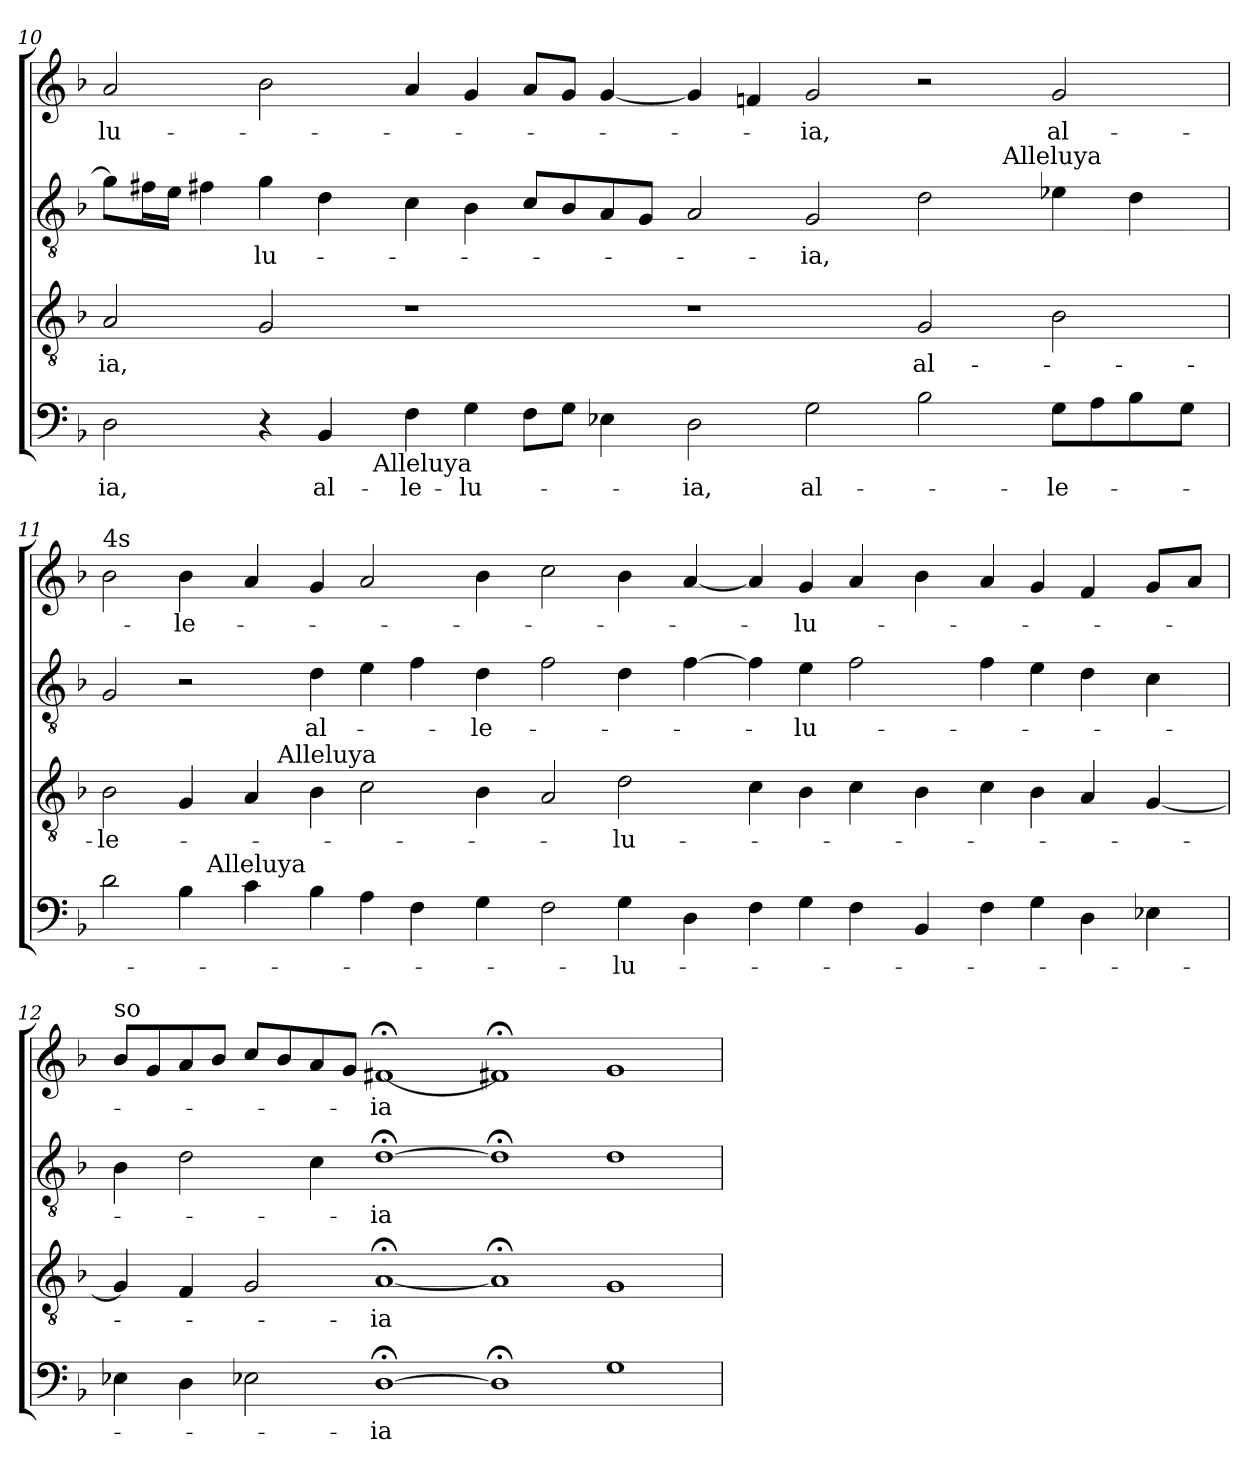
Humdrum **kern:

**kern	**text	**kern	**text	**kern	**text	**kern	**text
*part4	*part4	*part3	*part3	*part2	*part2	*part1	*part1
*staff4	*staff4	*staff3	*staff3	*staff2	*staff2	*staff1	*staff1
!!LO:PB:g=z
*clefF4	*	*clefGv2	*	*clefGv2	*	*clefG2	*
*k[b-]	*	*k[b-]	*	*k[b-]	*	*k[b-]	*
*F:	*	*F:	*	*F:	*	*F:	*
=10	=10	=10	=10	=10	=10	=10	=10
!	!LO:LY:b	!	!LO:LY:b	!	!	!	!LO:LY:b
*^	*	*	*	*^	*	*	*
2D\	2ryy	-ia,	2A/	-ia,	8g\L]	1ryy	.	2a/	-lu-
.	.	.	.	.	16f#X\L	.	.	.	.
.	.	.	.	.	16e\JJ	.	.	.	.
.	.	.	.	.	4f#X\	.	.	.	.
!	!	!	!	!	!	!	!LO:LY:b	!	!
4r	4ryy	.	2G/	.	4g\	.	-lu-	2b-\	.
!	!	!LO:LY:b	!	!	!	!	!	!	!
4BB-/	8ryy	al-	.	.	4d\	.	.	.	.
.	32ryy	.	.	.	.	.	.	.	.
!	!LO:TX:b:t=Alleluya	!	!	!	!	!	!	!	!
.	1ryy	.	.	.	.	.	.	.	.
!	!	!LO:LY:b	!	!	!	!	!	!	!
4F\	.	-le-	1r	.	4c\	1ryy	.	4a/	.
!	!	!LO:LY:b	!	!	!	!	!	!	!
4G\	.	-lu-	.	.	4B-\	.	.	4g/	.
8F\L	.	.	.	.	8c/L	.	.	8a/L	.
8G\J	.	.	.	.	8B-/	.	.	8g/J	.
4E-X\	.	.	.	.	8A/	.	.	[<4g/	.
.	.	.	.	.	8G/J	.	.	.	.
.	1ryy	.	.	.	.	.	.	.	.
!	!	!LO:LY:b	!	!	!	!	!	!	!
2D\	.	-ia,	1r	.	2A/	1ryy	.	4g/]	.
.	.	.	.	.	.	.	.	4fn/	.
!	!	!LO:LY:b	!	!	!	!	!LO:LY:b	!	!LO:LY:b
2G\	.	al-	.	.	2G/	.	-ia,	2g/	-ia,
.	1ryy	.	.	.	.	.	.	.	.
!	!	!	!	!LO:LY:b	!	!	!	!	!
2B-\	.	.	2G/	al-	2d\	4ryy	.	2r	.
.	.	.	.	.	.	16ryy	.	.	.
!	!	!	!	!	!	!LO:TX:a:t=Alleluya	!	!	!
.	.	.	.	.	.	2ryy	.	.	.
!	!	!LO:LY:b	!	!	!	!	!	!	!LO:LY:b
8G\L	.	-le-	2B-\	.	4e-X\	.	.	2g/	al-
8A\	.	.	.	.	.	.	.	.	.
8B-\	.	.	.	.	4d\	.	.	.	.
.	.	.	.	.	.	8.ryy	.	.	.
8G\J	.	.	.	.	.	.	.	.	.
.	16.ryy	.	.	.	.	.	.	.	.
!!LO:LB:g=z
=11	=11	=11	=11	=11	=11	=11	=11	=11	=11
!	!	!	!	!	!	!	!	!LO:TX:a:t=4s	!
!	!	!	!	!LO:LY:b	!	!	!	!	!
*	*	*	*^	*	*v	*v	*	*	*
2d\	2ryy	.	2B-\	2..ryy	-le-	2G/	.	2b-\	.
!	!	!	!	!	!	!	!	!	!LO:LY:b
4B-\	16.ryy	.	4G/	.	.	2r	.	4b-\	-le-
!	!LO:TX:a:t=Alleluya	!	!	!	!	!	!	!	!
.	1ryy	.	.	.	.	.	.	.	.
4c\	.	.	4A/	.	.	.	.	4a/	.
!	!	!	!	!LO:TX:a:t=Alleluya	!	!	!	!	!
.	.	.	.	1ryy	.	.	.	.	.
!	!	!	!	!	!	!	!LO:LY:b	!	!
4B-\	.	.	4B-\	.	.	4d\	al-	4g/	.
4A\	.	.	2c\	.	.	4e\	.	2a/	.
4F\	.	.	.	.	.	4f\	.	.	.
.	1ryy	.	.	.	.	.	.	.	.
!	!	!	!	!	!	!	!LO:LY:b	!	!
4G\	.	.	4B-\	.	.	4d\	-le-	4b-\	.
.	.	.	.	1ryy	.	.	.	.	.
2F\	.	.	2A/	.	.	2f\	.	2cc\	.
!	!	!LO:LY:b	!	!	!LO:LY:b	!	!	!	!
4G\	.	-lu-	2d\	.	-lu-	4d\	.	4b-\	.
.	1ryy	.	.	.	.	.	.	.	.
4D\	.	.	.	.	.	[>4f\	.	[<4a/	.
.	.	.	.	1ryy	.	.	.	.	.
4F\	.	.	4c\	.	.	4f\]	.	4a/]	.
!	!	!	!	!	!	!	!LO:LY:b	!	!LO:LY:b
4G\	.	.	4B-\	.	.	4e\	-lu-	4g/	-lu-
4F\	.	.	4c\	.	.	2f\	.	4a/	.
.	1ryy	.	.	.	.	.	.	.	.
4BB-/	.	.	4B-\	.	.	.	.	4b-\	.
.	.	.	.	1ryy	.	.	.	.	.
4F\	.	.	4c\	.	.	4f\	.	4a/	.
4G\	.	.	4B-\	.	.	4e\	.	4g/	.
4D\	.	.	4A/	.	.	4d\	.	4f/	.
.	4ryy	.	.	.	.	.	.	.	.
4E-X\	.	.	[<4G/	.	.	4c\	.	8g/L	.
.	8ryy	.	.	.	.	.	.	.	.
.	.	.	.	8ryy	.	.	.	8a/J	.
.	32ryy	.	.	.	.	.	.	.	.
!!LO:LB:g=z
=12	=12	=12	=12	=12	=12	=12	=12	=12	=12
!	!	!	!	!	!	!	!	!LO:TX:a:t=so	!
*v	*v	*	*	*	*	*	*	*	*
*	*	*v	*v	*	*	*	*	*
4E-X\	.	4G/]	.	4B-\	.	8b-/L	.
.	.	.	.	.	.	8g/	.
4D\	.	4F/	.	2d\	.	8a/	.
.	.	.	.	.	.	8b-/J	.
2E-X\	.	2G/	.	.	.	8cc/L	.
.	.	.	.	.	.	8b-/	.
.	.	.	.	4c\	.	8a/	.
.	.	.	.	.	.	8g/J	.
!	!LO:LY:b	!	!LO:LY:b	!	!LO:LY:b	!	!LO:LY:b
[>1D;<	-ia	[<1A;	-ia	[>1d;<	-ia	[<1f#X;	-ia
1D;<]	.	1A;]	.	1d;<]	.	1f#X;]	.
1G	.	1G	.	1d	.	1g	.
=	=	=	=	=	=	=	=
*-	*-	*-	*-	*-	*-	*-	*-
